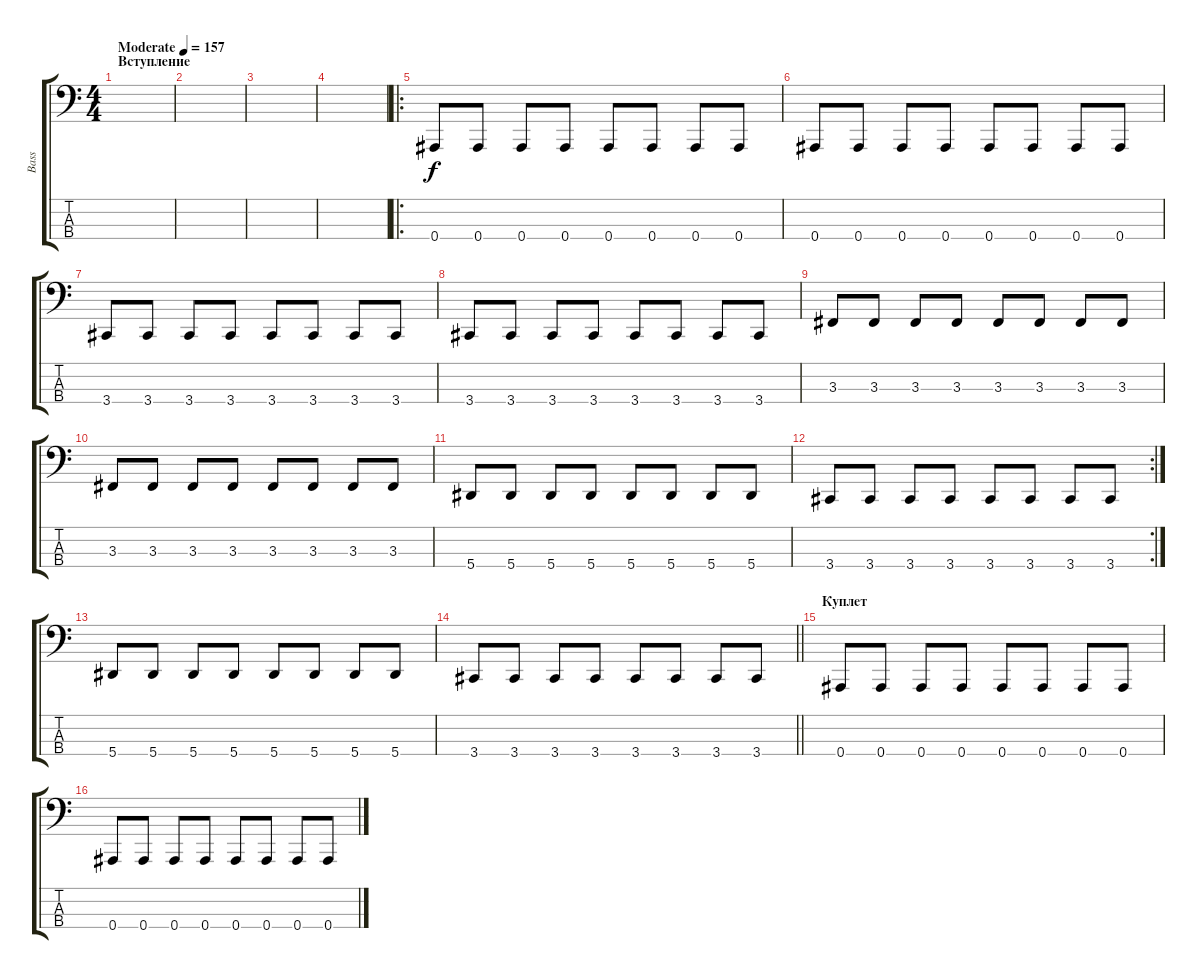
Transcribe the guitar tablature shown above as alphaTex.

\track ("Bass" "Bass") {instrument electricbassfinger}
\staff {score tabs}
\tuning (Db2 Ab1 Eb1 Bb0) {hide}
\ts (4 4)
\section ("" "Вступление")
\tempo (157 "Moderate")
\clef f4
\ks c
|
|
|
|
\ro
0.4.8 0.4.8 0.4.8 0.4.8 0.4.8 0.4.8 0.4.8 0.4.8 |
0.4.8 0.4.8 0.4.8 0.4.8 0.4.8 0.4.8 0.4.8 0.4.8 |
3.4.8 3.4.8 3.4.8 3.4.8 3.4.8 3.4.8 3.4.8 3.4.8 |
3.4.8 3.4.8 3.4.8 3.4.8 3.4.8 3.4.8 3.4.8 3.4.8 |
3.3.8 3.3.8 3.3.8 3.3.8 3.3.8 3.3.8 3.3.8 3.3.8 |
3.3.8 3.3.8 3.3.8 3.3.8 3.3.8 3.3.8 3.3.8 3.3.8 |
5.4.8 5.4.8 5.4.8 5.4.8 5.4.8 5.4.8 5.4.8 5.4.8 |
\rc 2
3.4.8 3.4.8 3.4.8 3.4.8 3.4.8 3.4.8 3.4.8 3.4.8 |
5.4.8 5.4.8 5.4.8 5.4.8 5.4.8 5.4.8 5.4.8 5.4.8 |
\barLineRight lightlight
3.4.8 3.4.8 3.4.8 3.4.8 3.4.8 3.4.8 3.4.8 3.4.8 |
\section ("" "Куплет")
0.4.8 0.4.8 0.4.8 0.4.8 0.4.8 0.4.8 0.4.8 0.4.8 |
0.4.8 0.4.8 0.4.8 0.4.8 0.4.8 0.4.8 0.4.8 0.4.8
